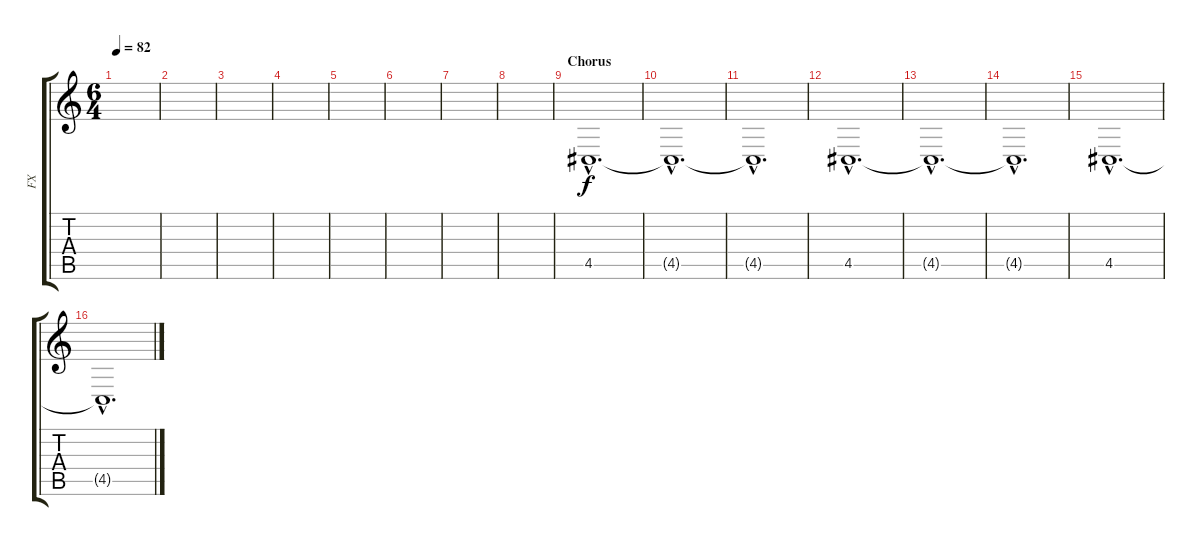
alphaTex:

\track ("FX" "FX") {instrument seashore}
\staff {score tabs}
\tuning (E4 B3 G3 D3 A2 E2) {hide}
\ts (6 4)
\tempo 82
\clef g2
\ks c
|
|
|
|
|
|
|
|
\section ("" "Chorus")
4.5{hac}.1{d} |
4.5{hac t}.1{d} |
4.5{hac t}.1{d} |
4.5{hac}.1{d} |
4.5{hac t}.1{d} |
4.5{hac t}.1{d} |
4.5{hac}.1{d} |
4.5{hac t}.1{d}
